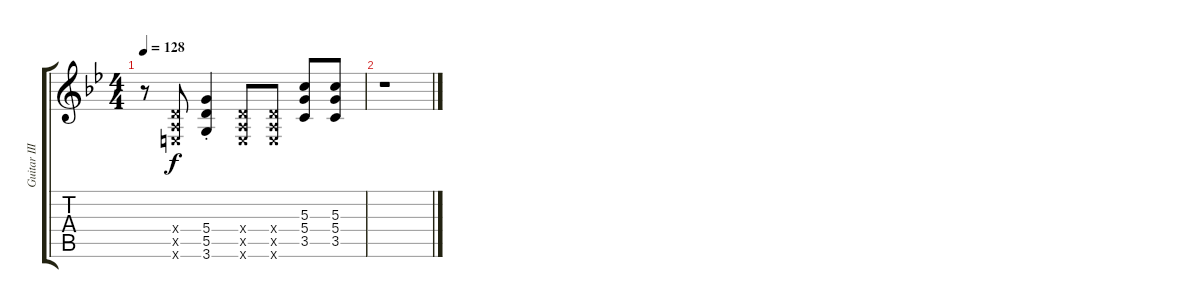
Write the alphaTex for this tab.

\track ("Guitar III" "Guitar III") {instrument distortionguitar}
\staff {score tabs}
\tuning (E4 B3 G3 D3 A2 E2) {hide}
\ts (4 4)
\tempo 128
\clef g2
\ks gminor
r.8{dy f} (0.4{x} 0.5{x} 0.6{x}).8 (5.4{st} 5.5{st} 3.6{st}).4 (0.4{x} 0.5{x} 0.6{x}).8 (0.4{x} 0.5{x} 0.6{x}).8 (5.3 5.4 3.5).8 (5.3 5.4 3.5).8 |
r.1
